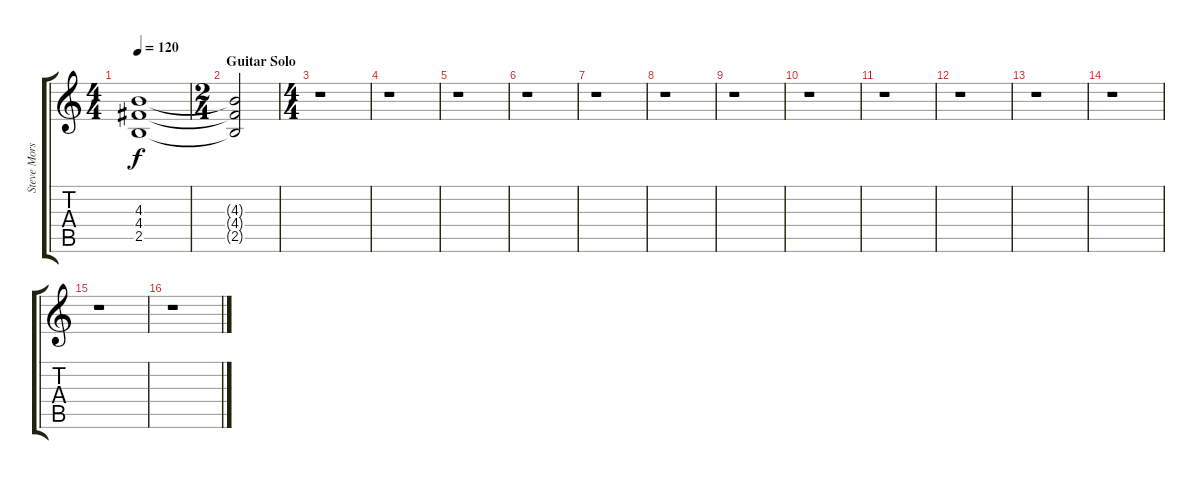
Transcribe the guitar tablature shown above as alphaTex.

\track ("Steve Morse Rhythm Guitar" "Steve Mors") {instrument distortionguitar}
\staff {score tabs}
\tuning (E4 B3 G3 D3 A2 E2) {hide}
\ts (4 4)
\tempo 120
\clef g2
\ks c
(4.3{t} 4.4{t} 2.5{t}).1{dy f} |
\ts (2 4)
\section ("" "Guitar Solo")
(4.3{t} 4.4{t} 2.5{t}).2 |
\ts (4 4)
r.1 |
r.1 |
r.1 |
r.1 |
r.1 |
r.1 |
r.1 |
r.1 |
r.1 |
r.1 |
r.1 |
r.1 |
r.1 |
r.1
